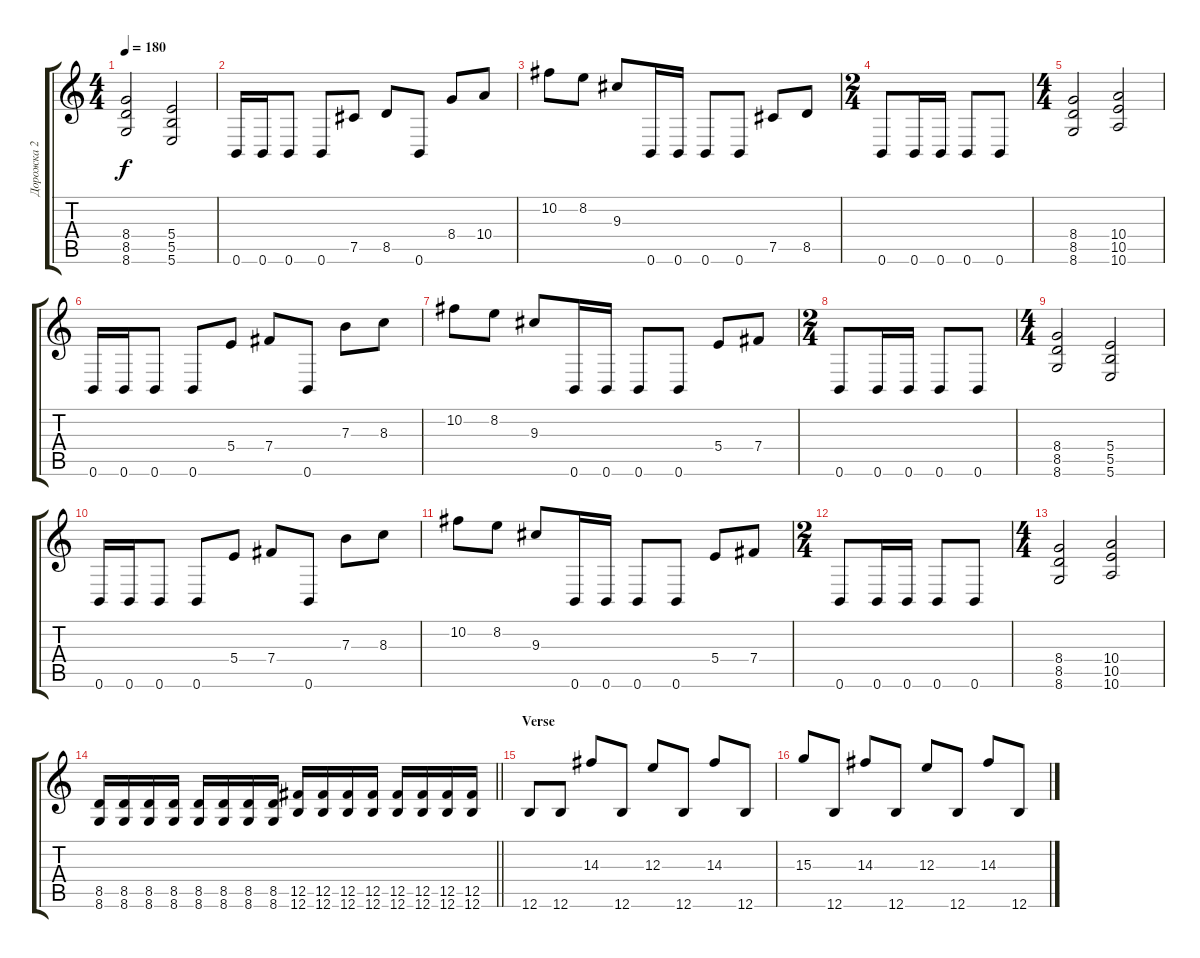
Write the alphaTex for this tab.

\track ("Дорожка 2" "Дорожка 2") {instrument distortionguitar}
\staff {score tabs}
\tuning (Db4 Ab3 E3 B2 Gb2 B1) {hide}
\ts (4 4)
\tempo 180
\clef g2
\ks c
(8.4 8.5 8.6).2{dy f} (5.4 5.5 5.6).2 |
0.6.16 0.6.16 0.6.8 0.6.8 7.5.8 8.5.8 0.6.8 8.4.8 10.4.8 |
10.2.8 8.2.8 9.3.8 0.6.16 0.6.16 0.6.8 0.6.8 7.5.8 8.5.8 |
\ts (2 4)
0.6.8 0.6.16 0.6.16 0.6.8 0.6.8 |
\ts (4 4)
(8.4 8.5 8.6).2 (10.4 10.5 10.6).2 |
0.6.16 0.6.16 0.6.8 0.6.8 5.4.8 7.4.8 0.6.8 7.3.8 8.3.8 |
10.2.8 8.2.8 9.3.8 0.6.16 0.6.16 0.6.8 0.6.8 5.4.8 7.4.8 |
\ts (2 4)
0.6.8 0.6.16 0.6.16 0.6.8 0.6.8 |
\ts (4 4)
(8.4 8.5 8.6).2 (5.4 5.5 5.6).2 |
0.6.16 0.6.16 0.6.8 0.6.8 5.4.8 7.4.8 0.6.8 7.3.8 8.3.8 |
10.2.8 8.2.8 9.3.8 0.6.16 0.6.16 0.6.8 0.6.8 5.4.8 7.4.8 |
\ts (2 4)
0.6.8 0.6.16 0.6.16 0.6.8 0.6.8 |
\ts (4 4)
(8.4 8.5 8.6).2 (10.4 10.5 10.6).2 |
\barLineRight lightlight
(8.5 8.6).16 (8.5 8.6).16 (8.5 8.6).16 (8.5 8.6).16 (8.5 8.6).16 (8.5 8.6).16 (8.5 8.6).16 (8.5 8.6).16 (12.5 12.6).16 (12.5 12.6).16 (12.5 12.6).16 (12.5 12.6).16 (12.5 12.6).16 (12.5 12.6).16 (12.5 12.6).16 (12.5 12.6).16 |
\section ("" "Verse")
12.6.8 12.6.8 14.3.8 12.6.8 12.3.8 12.6.8 14.3.8 12.6.8 |
15.3.8 12.6.8 14.3.8 12.6.8 12.3.8 12.6.8 14.3.8 12.6.8
